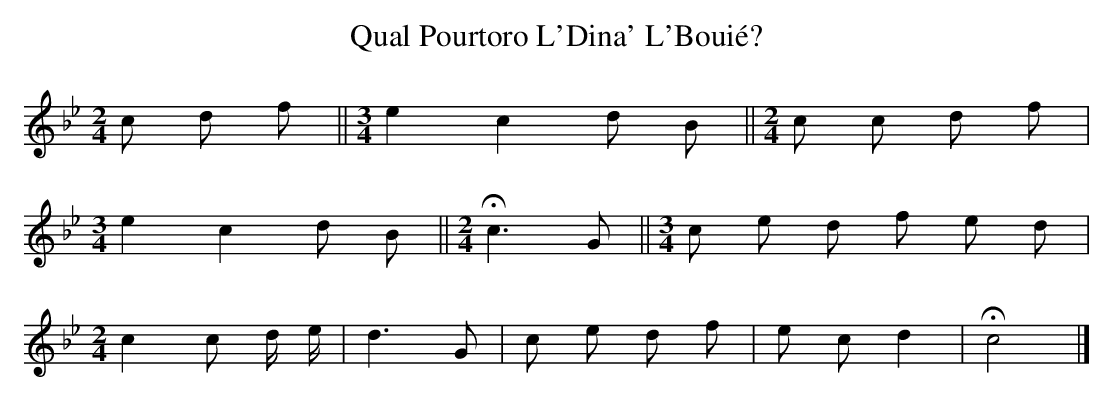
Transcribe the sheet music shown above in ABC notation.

X:1
T:Qual Pourtoro L'Dina' L'Bouié?
M:2/4
L:1/8
K:Gm
c d f ||[M:3/4] e2 c2 d B ||[M:2/4] c c d f |
[M:3/4] e2 c2 d B ||[M:2/4] !fermata! c3 G ||[M:3/4] c e d f e d |
[M:2/4] c2 c d/ e/ | d3 G | c e d f | e c d2 | !fermata! c4 |]
